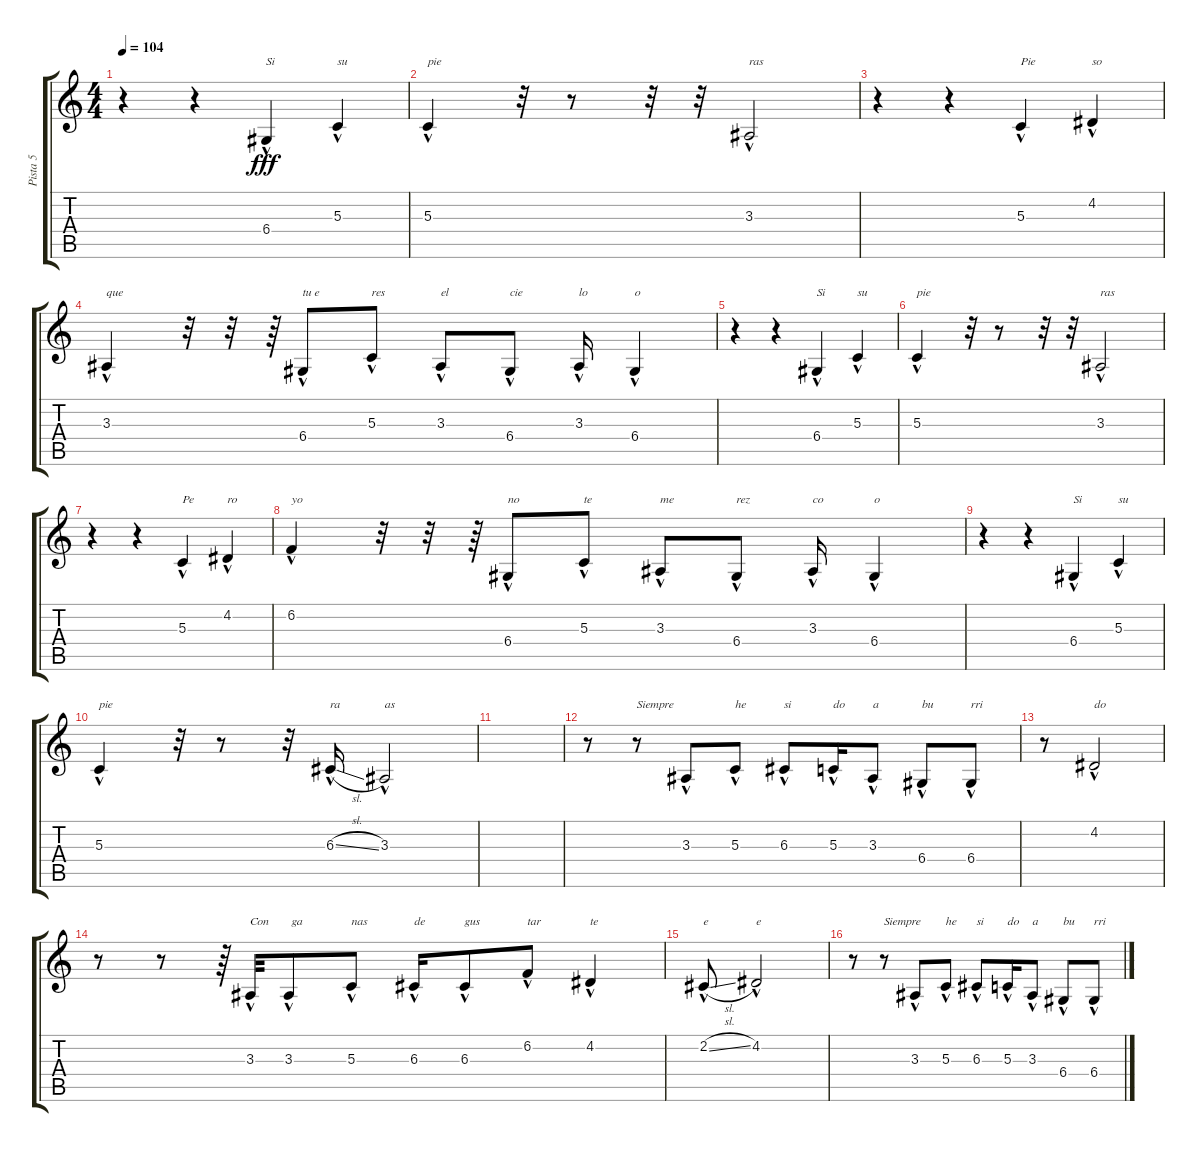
\track ("Pista 5" "Pista 5") {instrument sopranosax}
\staff {score tabs}
\tuning (E4 B3 G3 D3 A2 E2) {hide}
\ts (4 4)
\tempo 104
\clef g2
\ks c
r.4{dy fff} r.4 6.4{hac}.4{txt "Si "} 5.3{hac}.4{txt "su"} |
5.3{hac}.4{txt "pie"} r.32 r.8 r.32 r.32 3.3{hac}.2{txt "ras"} |
r.4 r.4 5.3{hac}.4{txt "Pie"} 4.2{hac}.4{txt "so"} |
3.3{hac}.4{txt "que"} r.32 r.32 r.64 6.4{hac}.8{txt "tu e"} 5.3{hac}.8{txt "res"} 3.3{hac}.8{txt "el"} 6.4{hac}.8{txt "cie"} 3.3{hac}.16{txt "lo"} 6.4{hac}.4{txt "o"} |
r.4 r.4 6.4{hac}.4{txt "Si "} 5.3{hac}.4{txt "su"} |
5.3{hac}.4{txt "pie"} r.32 r.8 r.32 r.32 3.3{hac}.2{txt "ras"} |
r.4 r.4 5.3{hac}.4{txt "Pe"} 4.2{hac}.4{txt "ro"} |
6.2{hac}.4{txt "yo"} r.32 r.32 r.64 6.4{hac}.8{txt "no"} 5.3{hac}.8{txt "te"} 3.3{hac}.8{txt "me"} 6.4{hac}.8{txt "rez"} 3.3{hac}.16{txt "co"} 6.4{hac}.4{txt "o"} |
r.4 r.4 6.4{hac}.4{txt "Si "} 5.3{hac}.4{txt "su"} |
5.3{hac}.4{txt "pie"} r.32 r.8 r.32 6.3{sl hac}.16{txt "ra"} 3.3{hac}.2{txt "as"} |
|
r.8 r.8{txt "Siempre"} 3.3{hac}.8 5.3{hac}.8{txt "he"} 6.3{hac}.8{txt "si"} 5.3{hac}.16{txt "do"} 3.3{hac}.8{txt "a"} 6.4{hac}.8{txt "bu"} 6.4{hac}.8{txt "rri"} |
r.8 4.2{hac}.2{txt "do"} |
r.8 r.8 r.64 3.3{hac}.32{txt "Con "} 3.3{hac}.8{txt " ga"} 5.3{hac}.8{txt "nas"} 6.3{hac}.16{txt "de"} 6.3{hac}.8{txt "gus"} 6.2{hac}.8{txt "tar"} 4.2{hac}.4{txt "te"} |
2.2{sl hac}.8{txt "e"} 4.2{hac}.2{txt "e"} |
r.8 r.8{txt "Siempre"} 3.3{hac}.8 5.3{hac}.8{txt "he"} 6.3{hac}.8{txt "si"} 5.3{hac}.16{txt "do"} 3.3{hac}.8{txt "a"} 6.4{hac}.8{txt "bu"} 6.4{hac}.8{txt "rri"}
